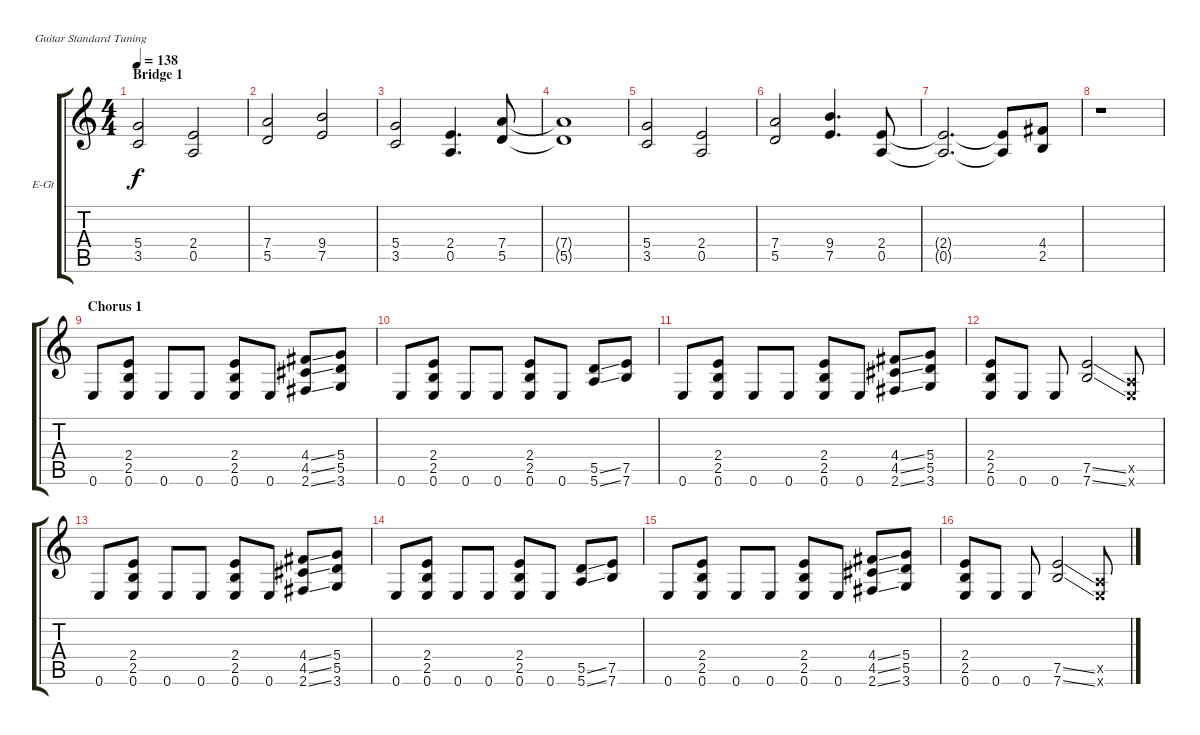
\bracketExtendMode groupsimilarinstruments
\firstSystemTrackNameOrientation horizontal
\otherSystemsTrackNameOrientation horizontal
\track ("Holstinin" "E-Gt") {instrument overdrivenguitar}
\staff {score tabs}
\tuning (E4 B3 G3 D3 A2 E2)
\ts (4 4)
\section ("" "Bridge 1")
\tempo 138
\clef g2
\ks c
(5.4 3.5).2{dy f} (2.4 0.5).2 |
(7.4 5.5).2 (9.4 7.5).2 |
(5.4 3.5).2 (2.4 0.5).4{d} (7.4 5.5).8 |
(7.4{t} 5.5{t}).1 |
(5.4 3.5).2 (2.4 0.5).2 |
(7.4 5.5).2 (9.4 7.5).4{d} (2.4 0.5).8 |
(2.4{t} 0.5{t}).2{d} (2.4{t} 0.5{t}).8 (4.4 2.5).8 |
r.1 |
\section ("" "Chorus 1")
0.6.8 (2.4 2.5 0.6).8 0.6.8 0.6.8 (2.4 2.5 0.6).8 0.6.8 (4.4{ss} 4.5{ss} 2.6{ss}).8 (5.4 5.5 3.6).8 |
0.6.8 (2.4 2.5 0.6).8 0.6.8 0.6.8 (2.4 2.5 0.6).8 0.6.8 (5.5{ss} 5.6{ss}).8 (7.5 7.6).8 |
0.6.8 (2.4 2.5 0.6).8 0.6.8 0.6.8 (2.4 2.5 0.6).8 0.6.8 (4.4{ss} 4.5{ss} 2.6{ss}).8 (5.4 5.5 3.6).8 |
(2.4 2.5 0.6).8 0.6.8 0.6.8 (7.5{ss} 7.6{ss}).2 (0.5{x} 0.6{x}).8 |
0.6.8 (2.4 2.5 0.6).8 0.6.8 0.6.8 (2.4 2.5 0.6).8 0.6.8 (4.4{ss} 4.5{ss} 2.6{ss}).8 (5.4 5.5 3.6).8 |
0.6.8 (2.4 2.5 0.6).8 0.6.8 0.6.8 (2.4 2.5 0.6).8 0.6.8 (5.5{ss} 5.6{ss}).8 (7.5 7.6).8 |
0.6.8 (2.4 2.5 0.6).8 0.6.8 0.6.8 (2.4 2.5 0.6).8 0.6.8 (4.4{ss} 4.5{ss} 2.6{ss}).8 (5.4 5.5 3.6).8 |
(2.4 2.5 0.6).8 0.6.8 0.6.8 (7.5{ss} 7.6{ss}).2 (0.5{x} 0.6{x}).8
